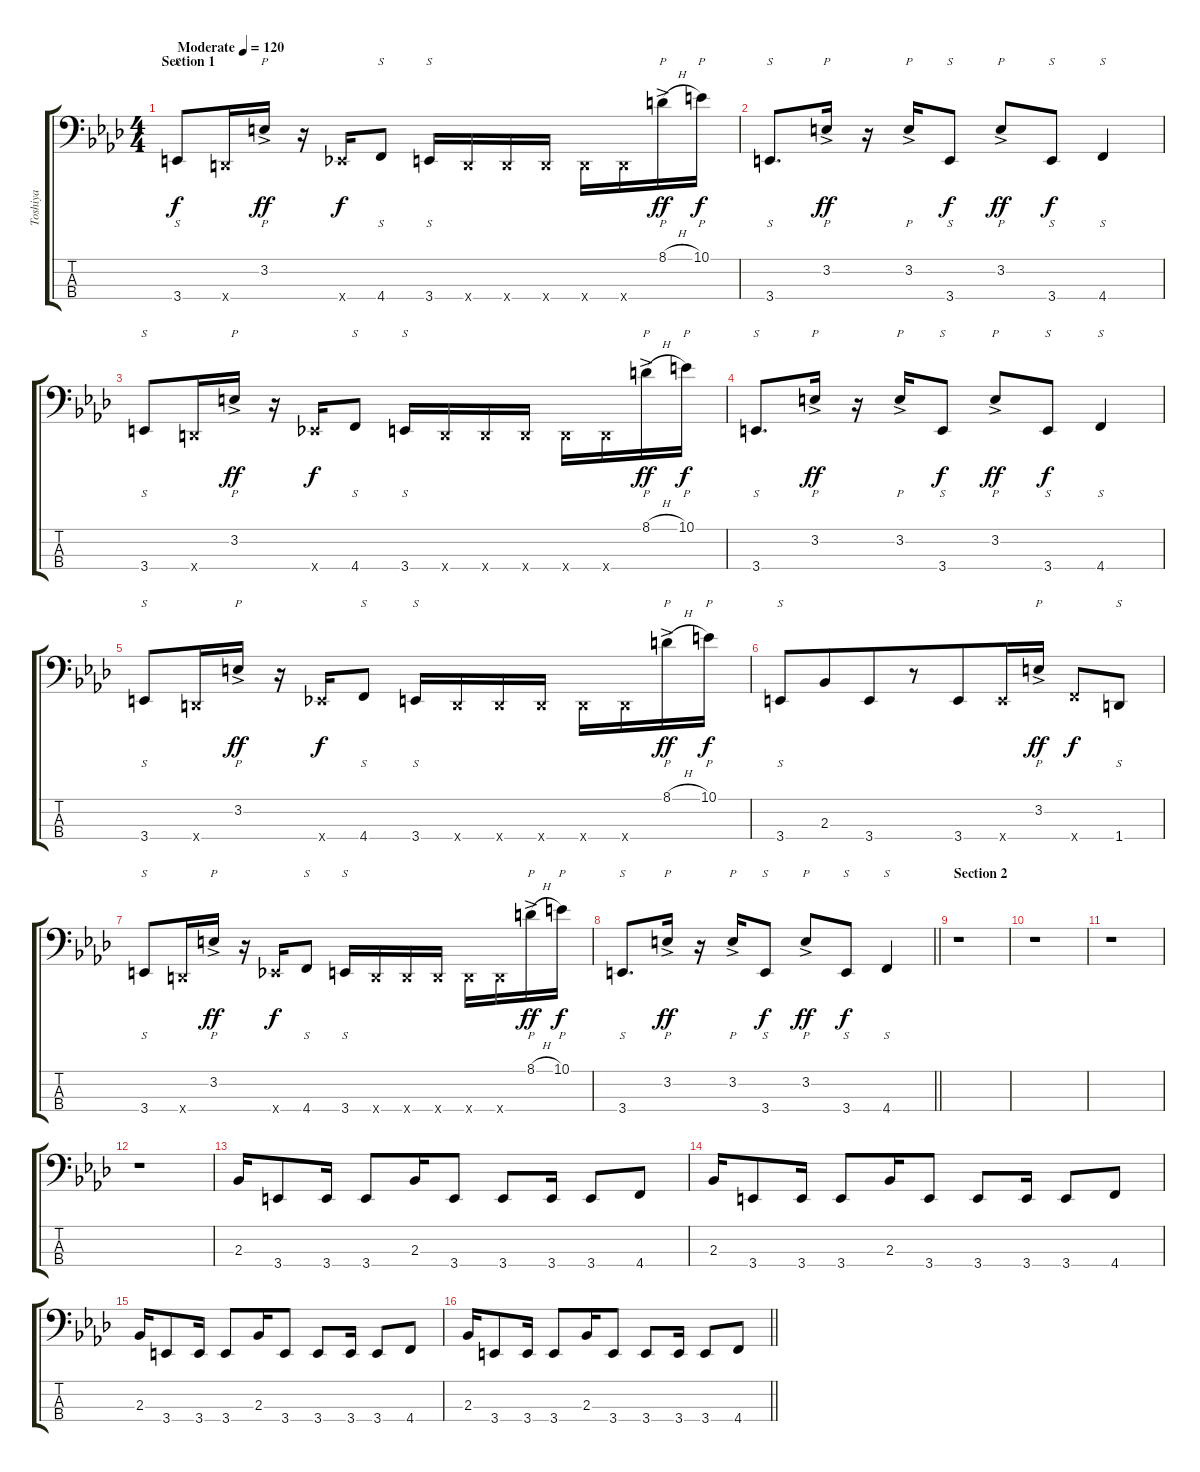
\track ("Toshiya" "Toshiya") {instrument slapbass1}
\staff {score tabs}
\tuning (Gb2 Db2 Ab1 Db1) {hide}
\ts (4 4)
\section ("" "Section 1")
\tempo (120 "Moderate")
\clef f4
\ks ab
3.4.8{s dy f instrument slapbass1} 1.4{x}.16 3.2{ac}.16{p dy ff} r.16 2.4{x}.16{dy f} 4.4.8{s} 3.4.16{s} 1.4{x}.16 1.4{x}.16 1.4{x}.16 1.4{x}.16 1.4{x}.16 8.1{h ac}.16{p dy ff} 10.1.16{p dy f} |
3.4.8{s d} 3.2{ac}.16{p dy ff} r.16 3.2{ac}.16{p beam merge} 3.4.8{s dy f beam split} 3.2{ac}.8{p dy ff beam merge} 3.4.8{s dy f} 4.4.4{s} |
3.4.8{s} 1.4{x}.16 3.2{ac}.16{p dy ff} r.16 2.4{x}.16{dy f} 4.4.8{s} 3.4.16{s} 1.4{x}.16 1.4{x}.16 1.4{x}.16 1.4{x}.16 1.4{x}.16 8.1{h ac}.16{p dy ff} 10.1.16{p dy f} |
3.4.8{s d} 3.2{ac}.16{p dy ff} r.16 3.2{ac}.16{p beam merge} 3.4.8{s dy f beam split} 3.2{ac}.8{p dy ff beam merge} 3.4.8{s dy f} 4.4.4{s} |
3.4.8{s} 1.4{x}.16 3.2{ac}.16{p dy ff} r.16 2.4{x}.16{dy f} 4.4.8{s} 3.4.16{s} 1.4{x}.16 1.4{x}.16 1.4{x}.16 1.4{x}.16 1.4{x}.16 8.1{h ac}.16{p dy ff} 10.1.16{p dy f} |
3.4.8{s} 2.3.8{beam merge} 3.4.8{beam merge} r.8{beam split} 3.4.8 3.4{x}.16{beam merge} 3.2{ac}.16{p dy ff} 4.4{x}.8{dy f} 1.4.8{s} |
3.4.8{s} 1.4{x}.16 3.2{ac}.16{p dy ff} r.16 2.4{x}.16{dy f} 4.4.8{s} 3.4.16{s} 1.4{x}.16 1.4{x}.16 1.4{x}.16 1.4{x}.16 1.4{x}.16 8.1{h ac}.16{p dy ff} 10.1.16{p dy f} |
\barLineRight lightlight
3.4.8{s d} 3.2{ac}.16{p dy ff} r.16 3.2{ac}.16{p beam merge} 3.4.8{s dy f beam split} 3.2{ac}.8{p dy ff beam merge} 3.4.8{s dy f} 4.4.4{s} |
\section ("" "Section 2")
r.1 |
r.1 |
r.1 |
r.1 |
2.3.16 3.4.8 3.4.16 3.4.8 2.3.16 3.4.8 3.4.8 3.4.16 3.4.8 4.4.8 |
2.3.16 3.4.8 3.4.16 3.4.8 2.3.16 3.4.8 3.4.8 3.4.16 3.4.8 4.4.8 |
2.3.16 3.4.8 3.4.16 3.4.8 2.3.16 3.4.8 3.4.8 3.4.16 3.4.8 4.4.8 |
\barLineRight lightlight
2.3.16 3.4.8 3.4.16 3.4.8 2.3.16 3.4.8 3.4.8 3.4.16 3.4.8 4.4.8
